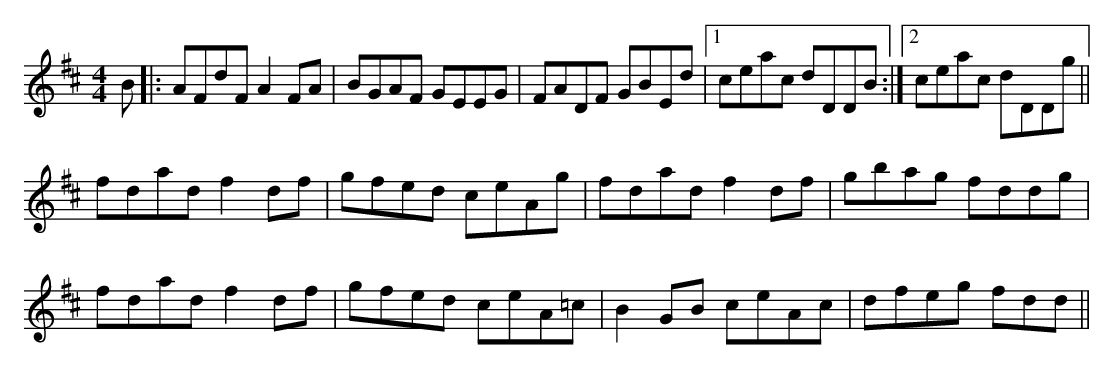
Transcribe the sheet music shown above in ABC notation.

X:1
M:4/4
K:D
B|:AFdFA2FA|BGAF GEEG|FADF GBEd|1 ceac dDDB:|2 ceac dDDg||
fdadf2df|gfed ceAg|fdadf2df|gbag fddg|
fdadf2df|gfed ceA=c|B2GB ceAc|dfeg fdd||
